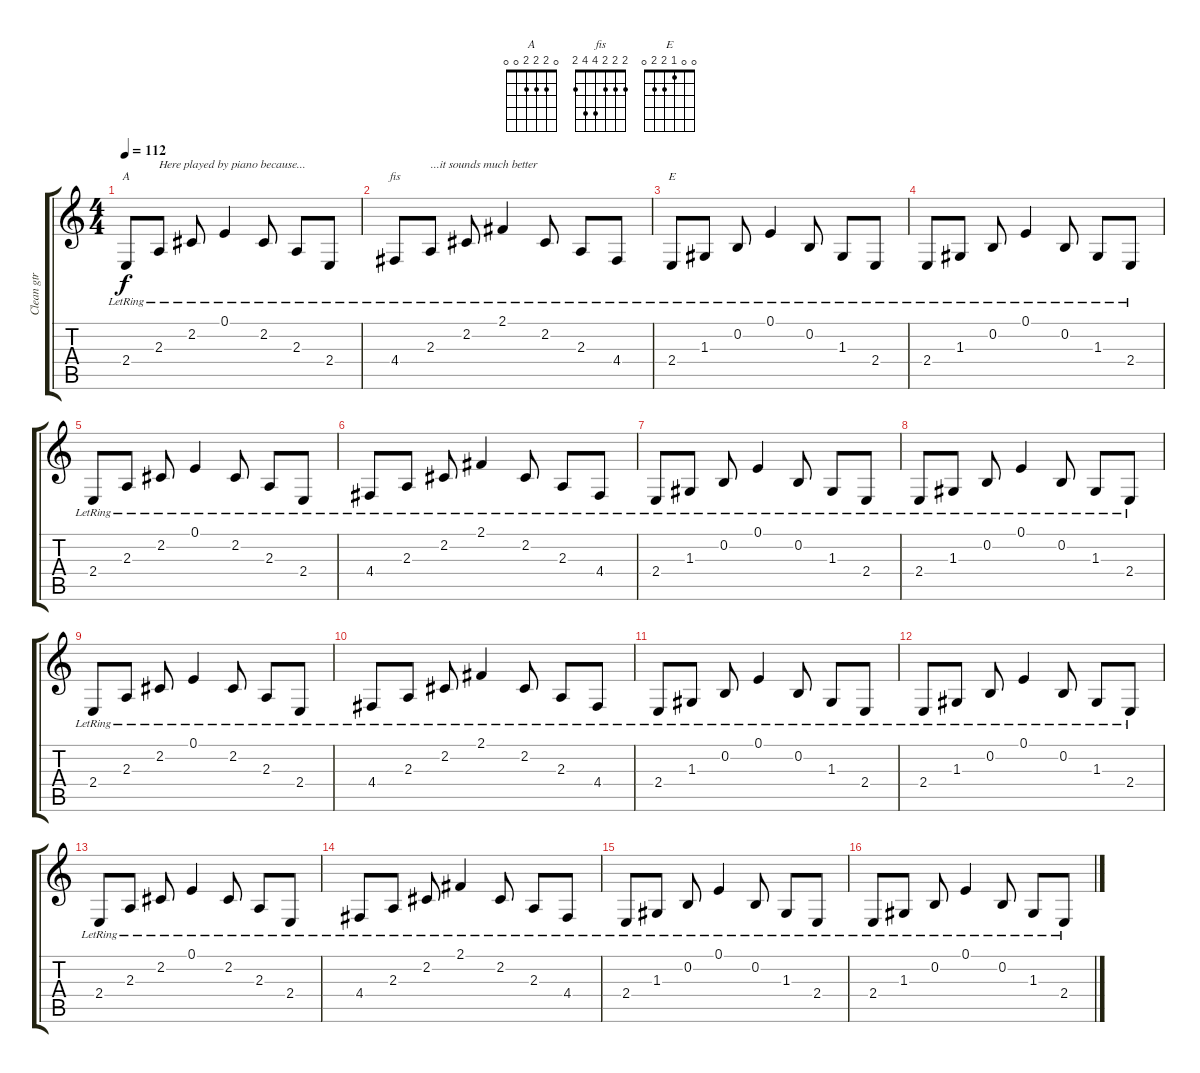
\track ("Clean gtr" "Clean gtr") {instrument brightacousticpiano}
\staff {score tabs}
\tuning (E4 B3 G3 D3 A2 E2) {hide}
\chord ("A" 0 2 2 2 0 0)
\chord ("fis" 2 2 2 4 4 2)
\chord ("E" 0 0 1 2 2 0)
\ts (4 4)
\tempo 112
\clef g2
\ks c
2.4{lr}.8{ch "A" dy f instrument brightacousticpiano} 2.3{lr}.8{txt "Here played by piano because..."} 2.2{lr}.8 0.1{lr}.4 2.2{lr}.8 2.3{lr}.8 2.4{lr}.8 |
4.4{lr}.8{ch "fis"} 2.3{lr}.8{txt "...it sounds much better"} 2.2{lr}.8 2.1{lr}.4 2.2{lr}.8 2.3{lr}.8 4.4{lr}.8 |
2.4{lr}.8{ch "E"} 1.3{lr}.8 0.2{lr}.8 0.1{lr}.4 0.2{lr}.8 1.3{lr}.8 2.4{lr}.8 |
2.4{lr}.8 1.3{lr}.8 0.2{lr}.8 0.1{lr}.4 0.2{lr}.8 1.3{lr}.8 2.4{lr}.8 |
2.4{lr}.8 2.3{lr}.8 2.2{lr}.8 0.1{lr}.4 2.2{lr}.8 2.3{lr}.8 2.4{lr}.8 |
4.4{lr}.8 2.3{lr}.8 2.2{lr}.8 2.1{lr}.4 2.2{lr}.8 2.3{lr}.8 4.4{lr}.8 |
2.4{lr}.8 1.3{lr}.8 0.2{lr}.8 0.1{lr}.4 0.2{lr}.8 1.3{lr}.8 2.4{lr}.8 |
2.4{lr}.8 1.3{lr}.8 0.2{lr}.8 0.1{lr}.4 0.2{lr}.8 1.3{lr}.8 2.4{lr}.8 |
2.4{lr}.8 2.3{lr}.8 2.2{lr}.8 0.1{lr}.4 2.2{lr}.8 2.3{lr}.8 2.4{lr}.8 |
4.4{lr}.8 2.3{lr}.8 2.2{lr}.8 2.1{lr}.4 2.2{lr}.8 2.3{lr}.8 4.4{lr}.8 |
2.4{lr}.8 1.3{lr}.8 0.2{lr}.8 0.1{lr}.4 0.2{lr}.8 1.3{lr}.8 2.4{lr}.8 |
2.4{lr}.8 1.3{lr}.8 0.2{lr}.8 0.1{lr}.4 0.2{lr}.8 1.3{lr}.8 2.4{lr}.8 |
2.4{lr}.8 2.3{lr}.8 2.2{lr}.8 0.1{lr}.4 2.2{lr}.8 2.3{lr}.8 2.4{lr}.8 |
4.4{lr}.8 2.3{lr}.8 2.2{lr}.8 2.1{lr}.4 2.2{lr}.8 2.3{lr}.8 4.4{lr}.8 |
2.4{lr}.8 1.3{lr}.8 0.2{lr}.8 0.1{lr}.4 0.2{lr}.8 1.3{lr}.8 2.4{lr}.8 |
2.4{lr}.8 1.3{lr}.8 0.2{lr}.8 0.1{lr}.4 0.2{lr}.8 1.3{lr}.8 2.4{lr}.8
